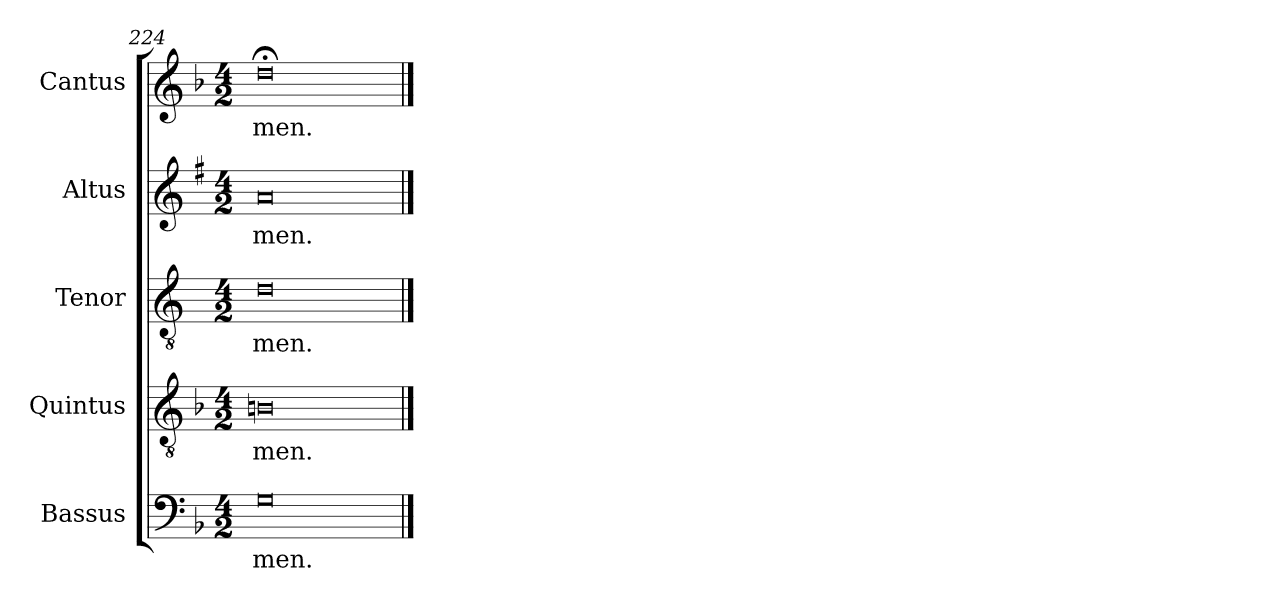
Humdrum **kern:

**kern	**text	**kern	**text	**kern	**text	**kern	**text	**kern	**text
*part5	*part5	*part4	*part4	*part3	*part3	*part2	*part2	*part1	*part1
*staff5	*staff5	*staff4	*staff4	*staff3	*staff3	*staff2	*staff2	*staff1	*staff1
*I"Bassus	*	*I"Quintus	*	*I"Tenor	*	*I"Altus	*	*I"Cantus	*
*I'B	*	*	*	*I'T	*	*I'A	*	*I'C	*
*clefF4	*	*clefGv2	*	*clefGv2	*	*clefG2	*	*clefG2	*
*	*	*	*	*ITrd4c7	*	*ITrd1c2	*	*	*
*k[b-]	*	*k[b-]	*	*k[b-]	*	*k[b-]	*	*k[b-]	*
*F:	*	*F:	*	*F:	*	*F:	*	*F:	*
*M4/2	*	*M4/2	*	*M4/2	*	*M4/2	*	*M4/2	*
=224	=224	=224	=224	=224	=224	=224	=224	=224	=224
!	!LO:LY:b	!	!LO:LY:b	!	!LO:LY:b	!	!LO:LY:b	!	!LO:LY:b
0G	-men.	0Bn	-men.	0G	-men.	0g	-men.	0dd;<	-men.
==	==	==	==	==	==	==	==	==	==
*-	*-	*-	*-	*-	*-	*-	*-	*-	*-
